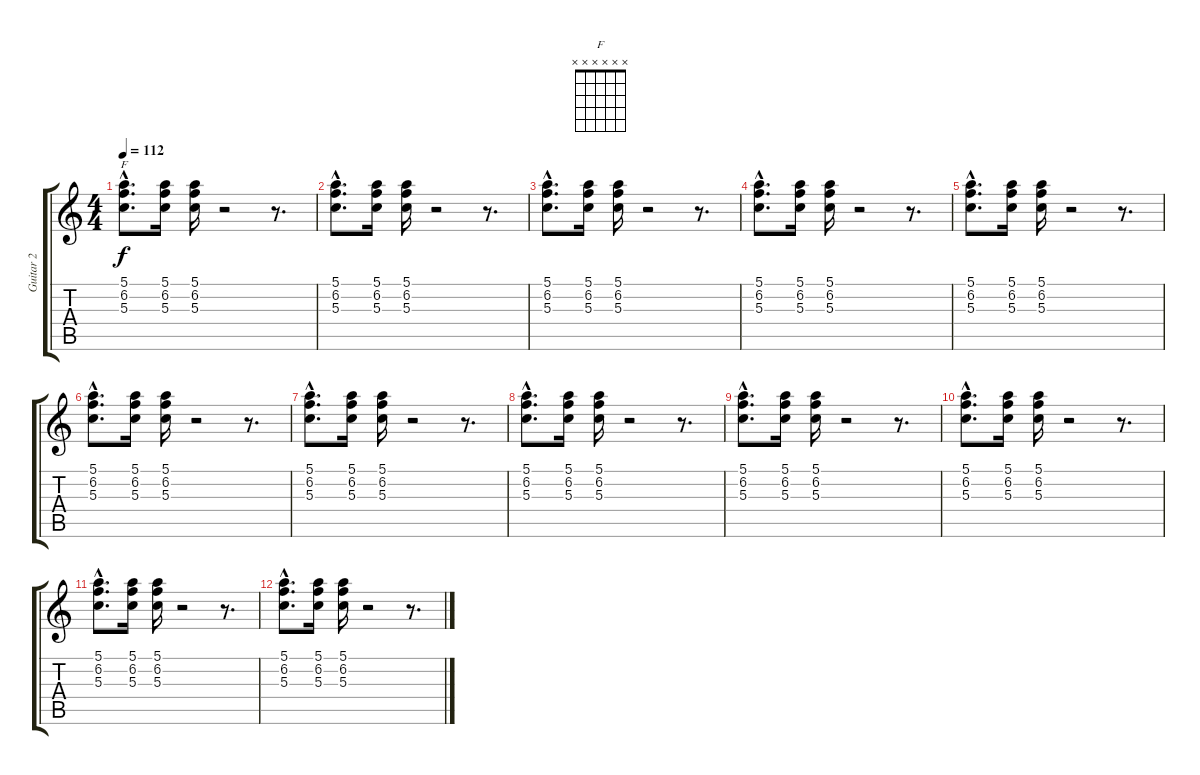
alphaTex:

\track ("Guitar 2" "Guitar 2") {instrument electricguitarclean}
\staff {score tabs}
\tuning (E4 B3 G3 D3 A2 E2) {hide}
\chord ("F" x x x x x x) {firstfret 0}
\ts (4 4)
\tempo 112
\clef g2
\ks c
(5.1{hac} 6.2{hac} 5.3{hac}).8{d ch "F" dy f} (5.1 6.2 5.3).16 (5.1 6.2 5.3).16 r.2 r.8{d} |
(5.1{hac} 6.2{hac} 5.3{hac}).8{d} (5.1 6.2 5.3).16 (5.1 6.2 5.3).16 r.2 r.8{d} |
(5.1{hac} 6.2{hac} 5.3{hac}).8{d} (5.1 6.2 5.3).16 (5.1 6.2 5.3).16 r.2 r.8{d} |
(5.1{hac} 6.2{hac} 5.3{hac}).8{d} (5.1 6.2 5.3).16 (5.1 6.2 5.3).16 r.2 r.8{d} |
(5.1{hac} 6.2{hac} 5.3{hac}).8{d} (5.1 6.2 5.3).16 (5.1 6.2 5.3).16 r.2 r.8{d} |
(5.1{hac} 6.2{hac} 5.3{hac}).8{d} (5.1 6.2 5.3).16 (5.1 6.2 5.3).16 r.2 r.8{d} |
(5.1{hac} 6.2{hac} 5.3{hac}).8{d} (5.1 6.2 5.3).16 (5.1 6.2 5.3).16 r.2 r.8{d} |
(5.1{hac} 6.2{hac} 5.3{hac}).8{d} (5.1 6.2 5.3).16 (5.1 6.2 5.3).16 r.2 r.8{d} |
(5.1{hac} 6.2{hac} 5.3{hac}).8{d} (5.1 6.2 5.3).16 (5.1 6.2 5.3).16 r.2 r.8{d} |
(5.1{hac} 6.2{hac} 5.3{hac}).8{d} (5.1 6.2 5.3).16 (5.1 6.2 5.3).16 r.2 r.8{d} |
(5.1{hac} 6.2{hac} 5.3{hac}).8{d volume 0} (5.1 6.2 5.3).16 (5.1 6.2 5.3).16 r.2 r.8{d} |
(5.1{hac} 6.2{hac} 5.3{hac}).8{d} (5.1 6.2 5.3).16 (5.1 6.2 5.3).16 r.2 r.8{d}
